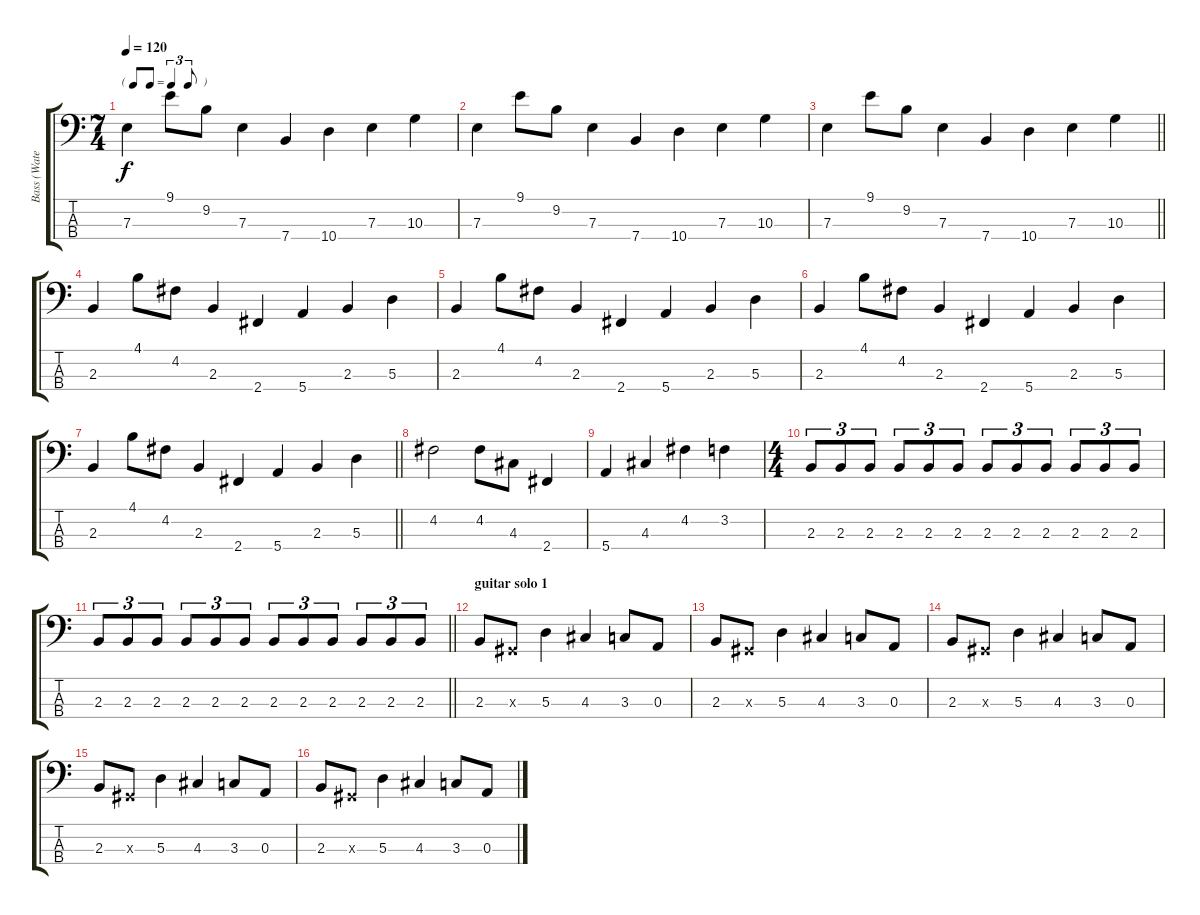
\track ("Bass (Waters)" "Bass (Wate") {instrument electricbassfinger}
\staff {score tabs}
\tuning (G2 D2 A1 E1) {hide}
\ts (7 4)
\tf triplet8th
\tempo 120
\clef f4
\ks c
7.3.4{dy f} 9.1.8 9.2.8 7.3.4 7.4.4 10.4.4 7.3.4 10.3.4 |
7.3.4 9.1.8 9.2.8 7.3.4 7.4.4 10.4.4 7.3.4 10.3.4 |
\barLineRight lightlight
7.3.4 9.1.8 9.2.8 7.3.4 7.4.4 10.4.4 7.3.4 10.3.4 |
2.3.4 4.1.8 4.2.8 2.3.4 2.4.4 5.4.4 2.3.4 5.3.4 |
2.3.4 4.1.8 4.2.8 2.3.4 2.4.4 5.4.4 2.3.4 5.3.4 |
2.3.4 4.1.8 4.2.8 2.3.4 2.4.4 5.4.4 2.3.4 5.3.4 |
\barLineRight lightlight
2.3.4 4.1.8 4.2.8 2.3.4 2.4.4 5.4.4 2.3.4 5.3.4 |
4.2.2 4.2.8 4.3.8 2.4.4 |
5.4.4 4.3.4 4.2.4 3.2.4 |
\ts (4 4)
2.3.8{tu (3 2)} 2.3.8{tu (3 2)} 2.3.8{tu (3 2)} 2.3.8{tu (3 2)} 2.3.8{tu (3 2)} 2.3.8{tu (3 2)} 2.3.8{tu (3 2)} 2.3.8{tu (3 2)} 2.3.8{tu (3 2)} 2.3.8{tu (3 2)} 2.3.8{tu (3 2)} 2.3.8{tu (3 2)} |
\barLineRight lightlight
2.3.8{tu (3 2)} 2.3.8{tu (3 2)} 2.3.8{tu (3 2)} 2.3.8{tu (3 2)} 2.3.8{tu (3 2)} 2.3.8{tu (3 2)} 2.3.8{tu (3 2)} 2.3.8{tu (3 2)} 2.3.8{tu (3 2)} 2.3.8{tu (3 2)} 2.3.8{tu (3 2)} 2.3.8{tu (3 2)} |
\section ("" "guitar solo 1")
2.3.8 -1.3{x}.8 5.3.4 4.3.4 3.3.8 0.3.8 |
2.3.8 -1.3{x}.8 5.3.4 4.3.4 3.3.8 0.3.8 |
2.3.8 -1.3{x}.8 5.3.4 4.3.4 3.3.8 0.3.8 |
2.3.8 -1.3{x}.8 5.3.4 4.3.4 3.3.8 0.3.8 |
2.3.8 -1.3{x}.8 5.3.4 4.3.4 3.3.8 0.3.8
